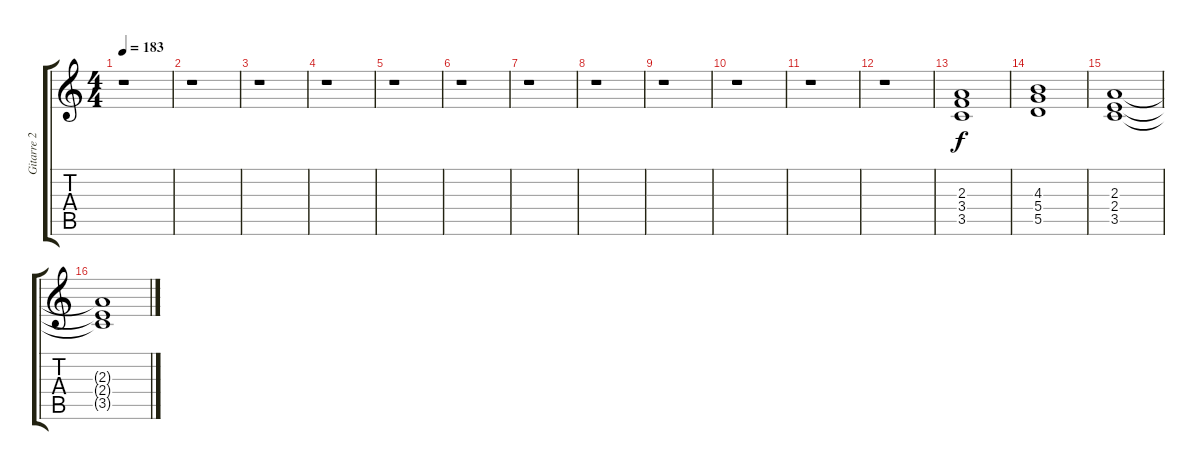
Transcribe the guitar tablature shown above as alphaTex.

\track ("Gitarre 2 - Farin Urlaub" "Gitarre 2 ") {instrument electricguitarclean}
\staff {score tabs}
\tuning (E4 B3 G3 D3 A2 D2) {hide}
\ts (4 4)
\tempo 183
\clef g2
\ks c
r.1{dy f} |
r.1 |
r.1 |
r.1 |
r.1 |
r.1 |
r.1 |
r.1 |
r.1 |
r.1 |
r.1 |
r.1 |
(2.3 3.4 3.5).1 |
(4.3 5.4 5.5).1 |
(2.3 2.4 3.5).1 |
(2.3{t} 2.4{t} 3.5{t}).1
